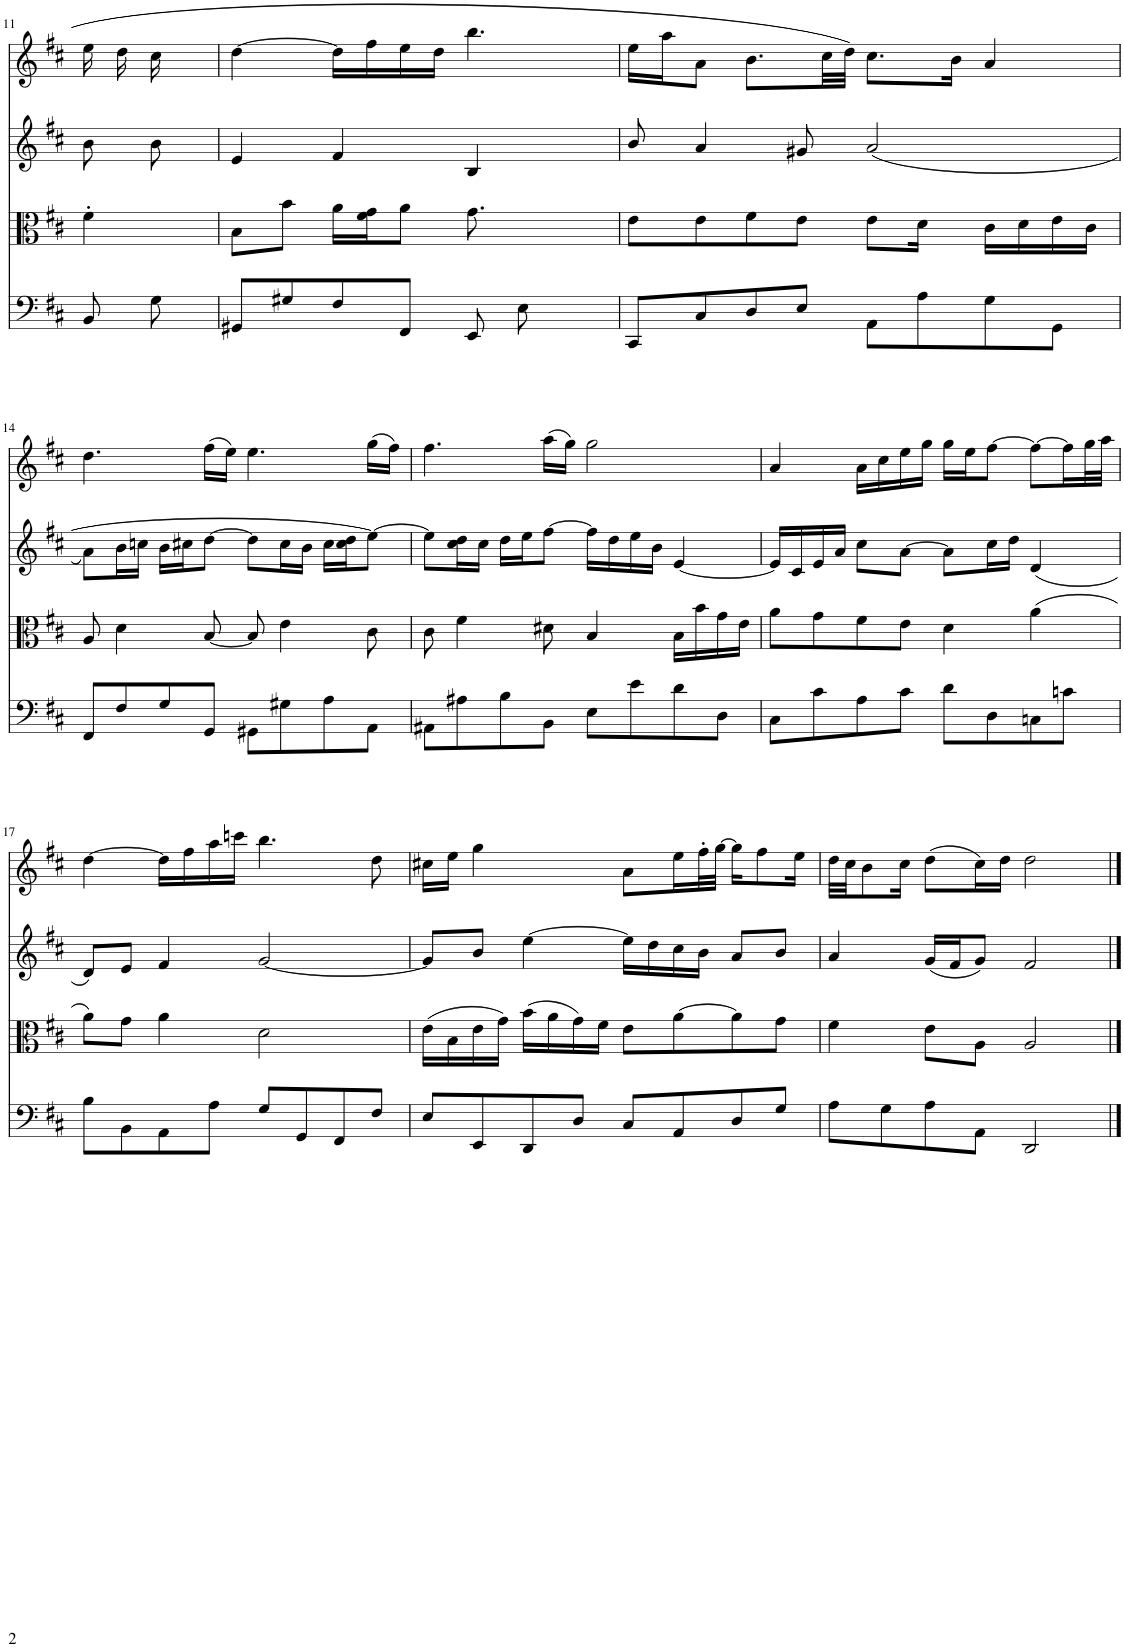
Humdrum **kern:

**kern	**kern	**kern	**kern
*part4	*part3	*part2	*part1
*staff4	*staff3	*staff2	*staff1
*I"Voice	*I"Voice	*I"Voice	*I"Voice
*I'V	*I'V	*I'V	*I'V
!!LO:PB:g=z
*clefF4	*clefC3	*clefG2	*clefG2
*k[f#c#]	*k[f#c#]	*k[f#c#]	*k[f#c#]
*M4/4	*M4/4	*M4/4	*M4/4
*met(c)	*met(c)	*met(c)	*met(c)
=11	=11	=11	=11
8BB/	4f#'\	8b\	16ee\
.	.	.	16dd\
8G\	.	8b\	16cc#\
.	.	.	16ryy
=12	=12	=12	=12
8GG#X/L	8B\L	4e/	[>4dd\
8G#X/	8b\J	.	.
8F#/	16a\LL	4f#/	16dd\LL]
.	16f#\ 16g\J	.	16ff#\
8FF#/J	8a\J	.	16ee\
.	.	.	16dd\JJ
8EE/	8.g\	4B/	4.bb\
8E\	.	.	.
.	8.ryy	.	.
8ryy	.	8ryy	.
=13	=13	=13	=13
8CC#/L	8e\L	8b/	16ee\LL
.	.	.	16aa\J
8C#/	8e\	4a/	8a\J
8D/	8f#\	.	8.b\L
8E/J	8e\J	8g#X/	.
.	.	.	32cc#\LL
.	.	.	32dd\JJJ
8AA\L	8e\L	(<2a/	8.cc#\L
8A\	16d\Jk	.	.
.	16ryy	.	16b\Jk
8G\	16c#\LL	.	4a/
.	16d\	.	.
8GG\J	16e\	.	.
.	16c#\JJ	.	.
!!LO:LB:g=z
=14	=14	=14	=14
8FF#/L	8A/	8a\L)	4.dd\
8F#/	4d\	16b\L	.
.	.	16ccn\JJ	.
8G/	.	16b\LL	.
.	.	16cc#X\J	.
8GG/J	[<8B/	[>8dd\J	(>16ff#\LL
.	.	.	16ee\JJ)
8GG#X\L	8B/]	8dd\L]	4.ee\
8G#X\	4e\	16cc#\L	.
.	.	16b\JJ	.
8A\	.	16cc#\LL	.
.	.	16cc#\ 16dd\J	.
8AA\J	8c#\	8ee\J_	(>16gg\LL
.	.	.	16ff#\JJ)
=15	=15	=15	=15
8AA#X\L	8c#\	8ee\L]	4.ff#\
8A#X\	4f#\	16cc#\ 16dd\L	.
.	.	16cc#\JJ	.
8B\	.	16dd\LL	.
.	.	16ee\J	.
8BB\J	8d#X\	[>8ff#\J	(>16aa\LL
.	.	.	16gg\JJ)
8E\L	4B/	16ff#\LL]	2gg\
.	.	16dd\	.
8e\	.	16ee\	.
.	.	16b\JJ	.
8d\	16B\LL	[<4e/	.
.	16b\	.	.
8D\J	16g\	.	.
.	16e\JJ	.	.
=16	=16	=16	=16
8C#\L	8a\L	16e/LL]	4a/
.	.	16c#/	.
8c#\	8g\	16e/	.
.	.	16a/JJ	.
8A\	8f#\	8cc#\L	16a\LL
.	.	.	16cc#\
8c#\J	8e\J	[>8a\J	16ee\
.	.	.	16gg\JJ
8d\L	4d\	8a\L]	16gg\LL
.	.	.	16ee\J
8D\	.	16cc#\L	[>8ff#\J
.	.	16dd\JJ	.
8Cn\	(>4a\	(<4d/	8ff#\L_
8cn\J	.	.	16ff#\L]
.	.	.	32gg\L
.	.	.	32aa\JJJ
!!LO:LB:g=z
=17	=17	=17	=17
8B\L	8a\L)	8d/L)	[>4dd\
8BB\	8g\J	8e/J	.
8AA\	4a\	4f#/	16dd\LL]
.	.	.	16ff#\
8A\J	.	.	16aa\
.	.	.	16cccn\JJ
8G/L	2d\	[<2g/	4.bb\
8GG/	.	.	.
8FF#/	.	.	.
8F#/J	.	.	8dd\
=18	=18	=18	=18
8E/L	(>16e\LL	8g/L]	16cc#X\LL
.	16B\	.	16ee\JJ
8EE/	16e\	8b/J	4gg\
.	16g\JJ)	.	.
8DD/	(>16b\LL	[>4ee\	.
.	16a\	.	.
8D/J	16g\)	.	8ryy
.	16f#\JJ	.	.
8C#/L	8e\L	16ee\LL]	8a\L
.	.	16dd\	.
8AA/	[>8a\	16cc#\	16ee\L
.	.	16b\JJ	32ff#'\L
.	.	.	[>32gg\JJJ
8D/	8a\]	8a/L	16gg\KL]
.	.	.	8ff#\
8G/J	8g\J	8b/J	.
.	.	.	16ee\Jk
=19	=19	=19	=19
8A\L	4f#\	4a/	32dd\LLL
.	.	.	32cc#\JJ
.	.	.	8b\
8G\	.	.	.
.	.	.	16cc#\Jk
8A\	8e\L	(<16g/LL	(>8dd\L
.	.	16f#/J	.
8AA\J	8A\J	8g/J)	16cc#\L)
.	.	.	16dd\JJ
2DD/	2A/	2f#/	2dd\
==	==	==	==
*-	*-	*-	*-
